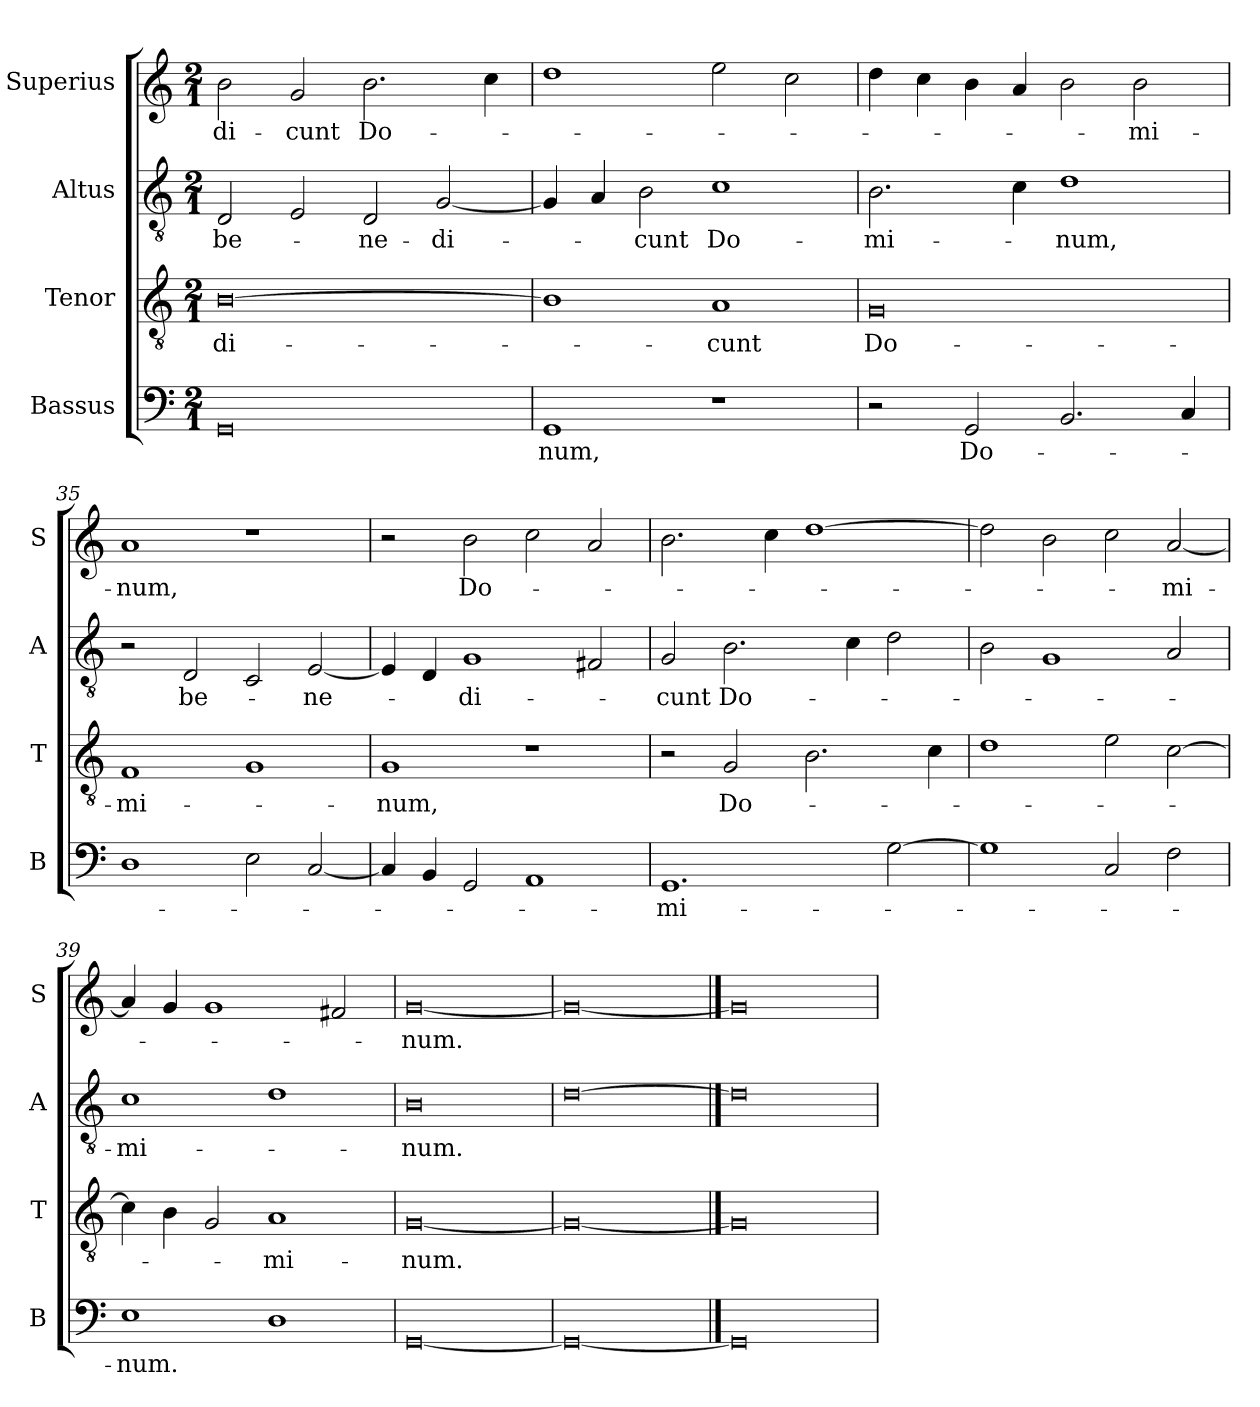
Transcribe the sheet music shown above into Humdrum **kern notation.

**kern	**text	**kern	**text	**kern	**text	**kern	**text
*part4	*part4	*part3	*part3	*part2	*part2	*part1	*part1
*staff4	*staff4	*staff3	*staff3	*staff2	*staff2	*staff1	*staff1
*I"Bassus	*	*I"Tenor	*	*I"Altus	*	*I"Superius	*
*I'B	*	*I'T	*	*I'A	*	*I'S	*
*clefF4	*	*clefGv2	*	*clefGv2	*	*clefG2	*
*k[]	*	*k[]	*	*k[]	*	*k[]	*
*M2/1	*	*M2/1	*	*M2/1	*	*M2/1	*
=	=	=	=	=	=	=	=
0GG	.	[0B	-di-	2D	be-	2b	-di-
.	.	.	.	2E	.	2g	-cunt
.	.	.	.	2D	-ne-	2.b	Do-
.	.	.	.	[2G	-di-	.	.
.	.	.	.	.	.	4cc	.
=33	=33	=33	=33	=33	=33	=33	=33
1GG	-num,	1B]	.	4G]	.	1dd	.
.	.	.	.	4A	.	.	.
.	.	.	.	2B	-cunt	.	.
1r	.	1A	-cunt	1c	Do-	2ee	.
.	.	.	.	.	.	2cc	.
=34	=34	=34	=34	=34	=34	=34	=34
2r	.	0G	Do-	2.B	-mi-	4dd	.
.	.	.	.	.	.	4cc	.
2GG	Do-	.	.	.	.	4b	.
.	.	.	.	4c	.	4a	.
2.BB	.	.	.	1d	-num,	2b	.
.	.	.	.	.	.	2b	-mi-
4C	.	.	.	.	.	.	.
=35	=35	=35	=35	=35	=35	=35	=35
1D	.	1F	-mi-	2r	.	1a	-num,
.	.	.	.	2D	be-	.	.
2E	.	1G	.	2C	.	1r	.
[2C	.	.	.	[2E	-ne-	.	.
=36	=36	=36	=36	=36	=36	=36	=36
4C]	.	1G	-num,	4E]	.	2r	.
4BB	.	.	.	4D	.	.	.
2GG	.	.	.	1G	-di-	2b	Do-
1AA	.	1r	.	.	.	2cc	.
.	.	.	.	2F#X	.	2a	.
=37	=37	=37	=37	=37	=37	=37	=37
1.GG	-mi-	2r	.	2G	-cunt	2.b	.
.	.	2G	Do-	2.B	Do-	.	.
.	.	.	.	.	.	4cc	.
.	.	2.B	.	.	.	[1dd	.
.	.	.	.	4c	.	.	.
[2G	.	.	.	2d	.	.	.
.	.	4c	.	.	.	.	.
=38	=38	=38	=38	=38	=38	=38	=38
1G]	.	1d	.	2B	.	2dd]	.
.	.	.	.	1G	.	2b	.
2C	.	2e	.	.	.	2cc	.
2F	.	[2c	.	2A	.	[2a	-mi-
=39	=39	=39	=39	=39	=39	=39	=39
1E	-num.	4c]	.	1c	-mi-	4a]	.
.	.	4B	.	.	.	4g	.
.	.	2G	.	.	.	1g	.
1D	.	1A	-mi-	1d	.	.	.
.	.	.	.	.	.	2f#X	.
=40	=40	=40	=40	=40	=40	=40	=40
[0GG	.	[0G	-num.	0B	-num.	[0g	-num.
=41	=41	=41	=41	=41	=41	=41	=41
0GG_	.	0G_	.	[0d	.	0g_	.
==42	==42	==42	==42	==42	==42	==42	==42
0GG]	.	0G]	.	0d]	.	0g]	.
=	=	=	=	=	=	=	=
*-	*-	*-	*-	*-	*-	*-	*-
